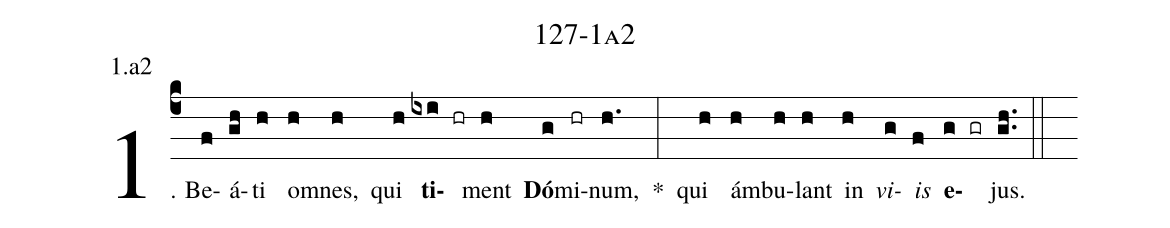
name: 127-1a2;
annotation: 1.a2;
%%
(c4)1. Be(f)á(gh)ti(h) om(h)nes,(h) qui(h) <b>ti</b>(ixi hr)ment(h) <b>Dó</b>(g)mi(hr)num,(h.) *(:) qui(h) ám(h)bu(h)lant(h) in(h) <i>vi</i>(g)<i>is</i>(f) <b>e</b>(g gr)jus.(gh..) (::)
